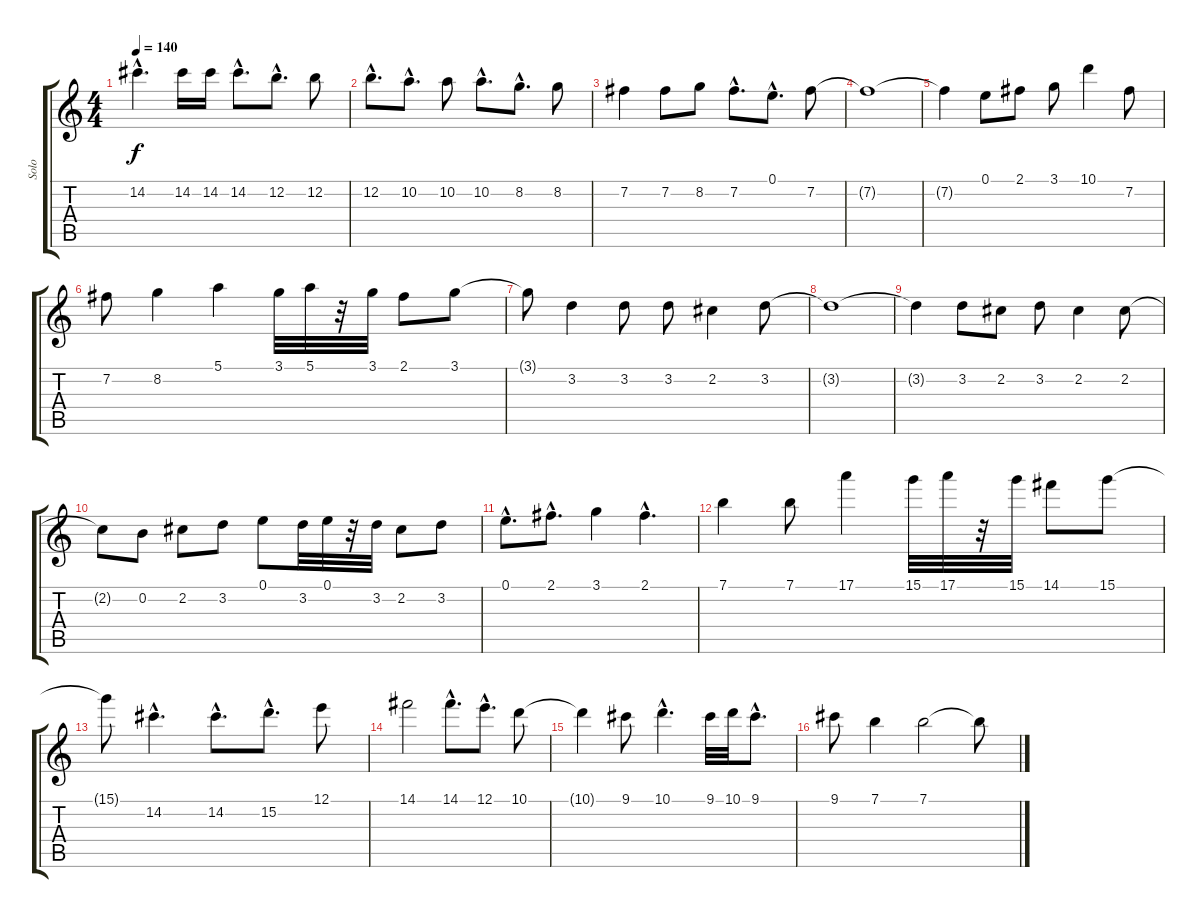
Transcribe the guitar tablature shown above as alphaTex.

\track ("Solo" "Solo") {instrument distortionguitar}
\staff {score tabs}
\tuning (E4 B3 G3 D3 A2 E2) {hide}
\ts (4 4)
\tempo 140
\clef g2
\ks c
14.2{hac t}.4{d dy f} 14.2.16 14.2.16 14.2{hac}.8{d} 12.2{hac}.8{d} 12.2.8 |
12.2{hac}.8{d} 10.2{hac}.8{d} 10.2.8 10.2{hac}.8{d} 8.2{hac}.8{d} 8.2.8 |
7.2.4 7.2.8 8.2.8 7.2{hac}.8{d} 0.1{hac}.8{d} 7.2.8 |
7.2{t}.1 |
7.2{t}.4 0.1.8 2.1.8 3.1.8 10.1.4 7.2.8 |
7.2.8 8.2.4 5.1.4 3.1.32 5.1.32 r.32 3.1.32 2.1.8 3.1.8 |
3.1{t}.8 3.2.4 3.2.8 3.2.8 2.2.4 3.2.8 |
3.2{t}.1 |
3.2{t}.4 3.2.8 2.2.8 3.2.8 2.2.4 2.2.8 |
2.2{t}.8 0.2.8 2.2.8 3.2.8 0.1.8 3.2.32 0.1.32 r.32 3.2.32 2.2.8 3.2.8 |
0.1{hac}.8{d} 2.1{hac}.8{d} 3.1.4 2.1{hac}.4{d} |
7.1.4 7.1.8 17.1.4 15.1.32 17.1.32 r.32 15.1.32 14.1.8 15.1.8 |
15.1{t}.8 14.2{hac}.4{d} 14.2{hac}.8{d} 15.2{hac}.8{d} 12.1.8 |
14.1.2 14.1{hac}.8{d} 12.1{hac}.8{d} 10.1.8 |
10.1{t}.4 9.1.8 10.1{hac}.4{d} 9.1.32 10.1.32 9.1{hac}.8{d} |
9.1.8 7.1.4 7.1.2 7.1{t}.8
